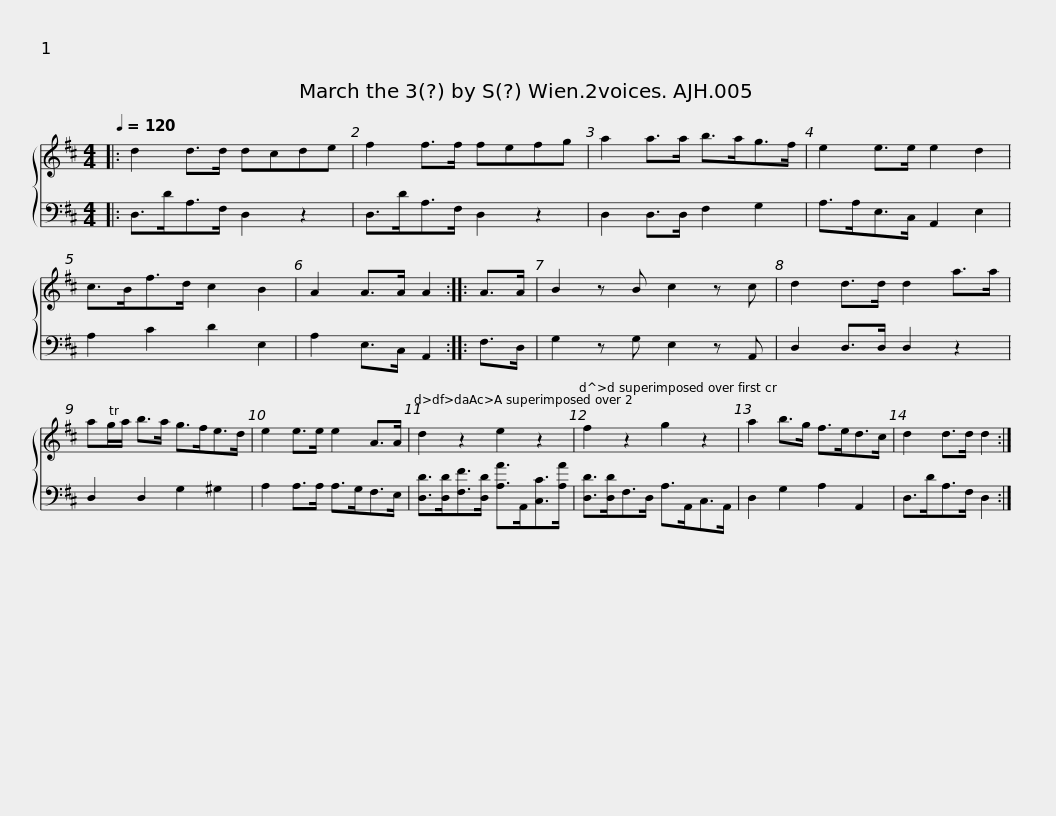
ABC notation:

X:1
%%score { 1 2 }
L:1/8
Q:1/4=120
M:4/4
I:linebreak $
K:D
V:1 treble
V:2 bass
V:1
|: d2 d>d dcde | f2 f>f fefg | a2 a>a b>ag>f | e2 e>e e2 d2 | c>Bf>d c2 B2 |$ %5
 A2 A>A A2 :: A>A | B2 z B c2 z c | d2 d>d d2 a>a | aTg/a/ b>a g>fe>d | %10
 e2 e>e e2 A>A |$ d2 z2 e2 z2 | f2 z2 g2 z2 | a2 b>g f>ed>c | d2 d>d d2 :| %15
V:2
|: D,>DA,>F, D,2 z2 | D,>DA,>F, D,2 z2 | D,2 D,>D, F,2 G,2 | A,>A,E,>C, A,,2 E,2 | A,2 C2 D2 E,2 |$ %5
 A,2 E,>C, A,,2 :: F,>D, | G,2 z G, E,2 z A,, | D,2 D,>D, D,2 z2 | D,2 D,2 G,2 ^G,2 | %10
 A,2 A,>A, A,>G,F,>E, |$ [D,D]>[D,D][F,F]>[D,D] [A,A]>A,,[C,C]>[A,A] | [D,D]>[D,D]F,>D, A,>A,,C,>A,, | D,2 G,2 A,2 A,,2 | D,>DA,>F, D,2 :| %15
